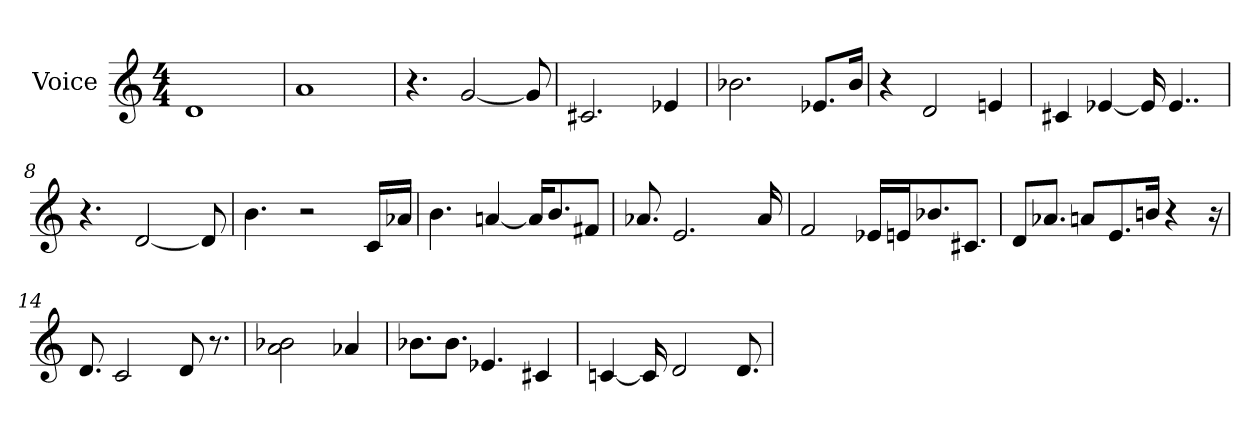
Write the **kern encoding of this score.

**kern
*part1
*staff1
*I"Voice
*I'Voice
*clefG2
*M4/4
=1
1d
=2
1a
=3
4.r
[<2g/
8g/]
=4
2.c#X/
4e-X/
=5
2.b-X\
8.e-X/L
16b-/Jk
=6
4r
2d/
4en/
=7
4c#X/
[<4e-X/
16e-/]
4..e-/
=8
4.r
[<2d/
8d/]
=9
4.b\
2rcc
16c/LL
16a-X/JJ
!!LO:LB:g=z
=10
4.b\
[<4an/
16a/KL]
8.b/
8f#X/J
=11
8.a-X/
2.e/
16a-/
=12
2f/
16e-X/LL
16en/J
8.b-X/
8.c#X/J
=13
8d/L
8.a-X/J
8an/L
8.e/
16bn/Jk
4r
16ra
=14
8.d/
2c/
8d/
8.r
=15
2a\ 2b-X\
4a-X/
!!LO:LB:g=z
=16
8.b-X\L
8.b-\J
4.e-X/
4c#X/
=17
[<4cn/
16c/]
2d/
8.d/
=
*-
